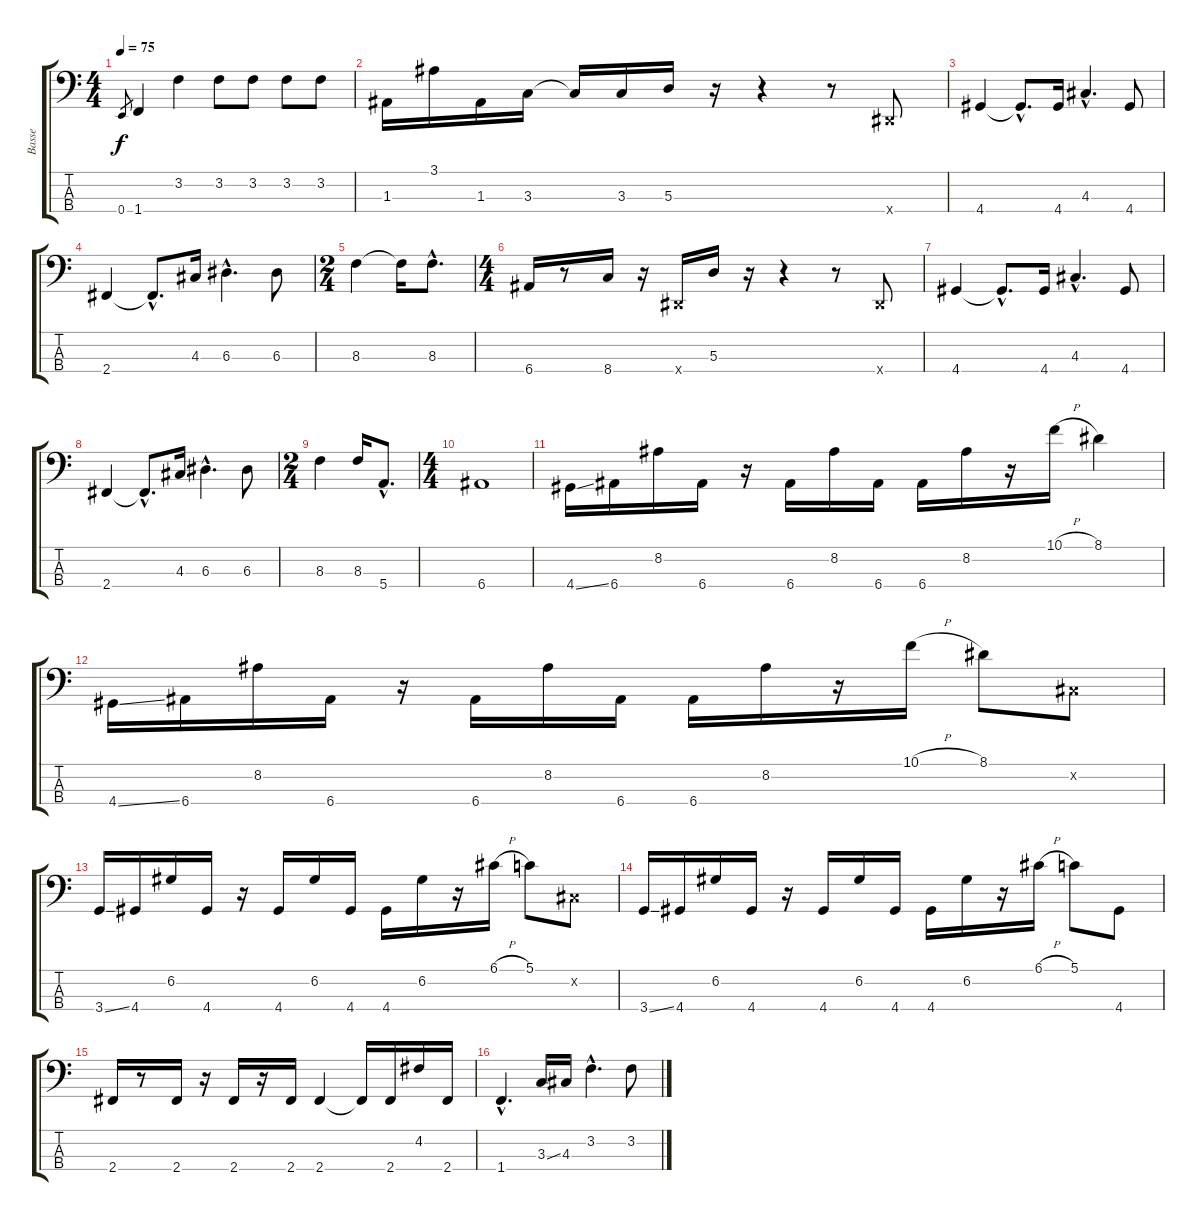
\track ("Basse" "Basse") {instrument electricbassfinger}
\staff {score tabs}
\tuning (G2 D2 A1 E1) {hide}
\ts (4 4)
\tempo 75
\clef f4
\ks c
0.4.8{gr dy f} 1.4.4 3.2.4 3.2.8 3.2.8 3.2.8 3.2.8 |
1.3.16 3.1.16 1.3.16 3.3.16 3.3{t}.16 3.3.16 5.3.16 r.16 r.4 r.8 -1.4{x}.8 |
4.4.4 4.4{hac t}.8{d} 4.4.16 4.3{hac}.4{d} 4.4.8 |
2.4.4 2.4{hac t}.8{d} 4.3.16 6.3{hac}.4{d} 6.3.8 |
\ts (2 4)
8.3.4 8.3{t}.16 8.3{hac}.8{d} |
\ts (4 4)
6.4.16 r.8 8.4.16 r.16 -1.4{x}.16 5.3.16 r.16 r.4 r.8 -1.4{x}.8 |
4.4.4 4.4{hac t}.8{d} 4.4.16 4.3{hac}.4{d} 4.4.8 |
2.4.4 2.4{hac t}.8{d} 4.3.16 6.3{hac}.4{d} 6.3.8 |
\ts (2 4)
8.3.4 8.3.16 5.4{hac}.8{d} |
\ts (4 4)
6.4.1 |
4.4{ss}.16 6.4.16 8.2.16 6.4.16 r.16 6.4.16 8.2.16 6.4.16 6.4.16 8.2.16 r.16 10.1{h}.16 8.1.4 |
4.4{ss}.16 6.4.16 8.2.16 6.4.16 r.16 6.4.16 8.2.16 6.4.16 6.4.16 8.2.16 r.16 10.1{h}.16 8.1.8 -1.2{x}.8 |
3.4{ss}.16 4.4.16 6.2.16 4.4.16 r.16 4.4.16 6.2.16 4.4.16 4.4.16 6.2.16 r.16 6.1{h}.16 5.1.8 -1.2{x}.8 |
3.4{ss}.16 4.4.16 6.2.16 4.4.16 r.16 4.4.16 6.2.16 4.4.16 4.4.16 6.2.16 r.16 6.1{h}.16 5.1.8 4.4.8 |
2.4.16 r.8 2.4.16 r.16 2.4.16 r.16 2.4.16 2.4.4 2.4{t}.16 2.4.16 4.2.16 2.4.16 |
1.4{hac}.4{d} 3.3{ss}.16 4.3.16 3.2{hac}.4{d} 3.2.8
